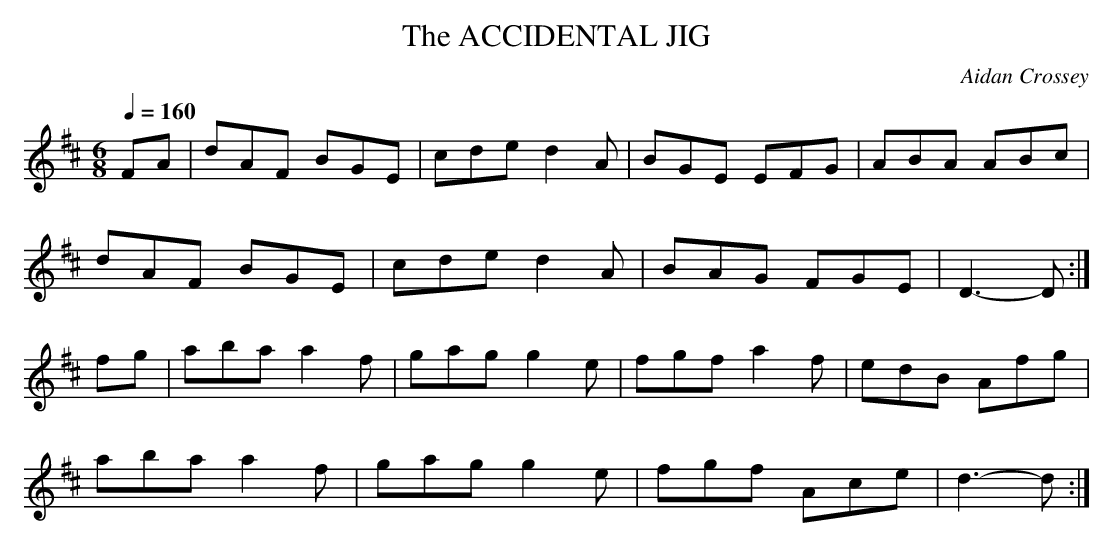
X:1
T:ACCIDENTAL JIG, The
C:Aidan Crossey
Q:1/4=160
M:6/8
L:1/8
K:D
FA|dAF BGE|cde d2 A|BGE EFG|ABA ABc|
dAF BGE|cde d2 A|BAG FGE|D3-D :|
fg|aba a2 f|gag g2 e|fgf a2 f|edB Afg|
aba a2 f|gag g2 e|fgf Ace|d3-d :|
